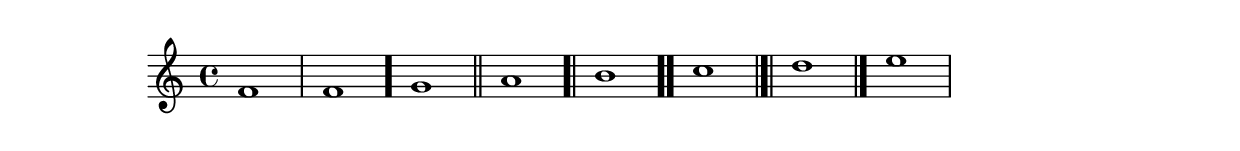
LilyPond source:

\version "2.20.0"
\relative {
  f'1 \bar "|"
  f1 \bar "."
  g1 \bar "||"
  a1 \bar ".|"
  b1 \bar ".."
  c1 \bar "|.|"
  d1 \bar "|."
  e1
}